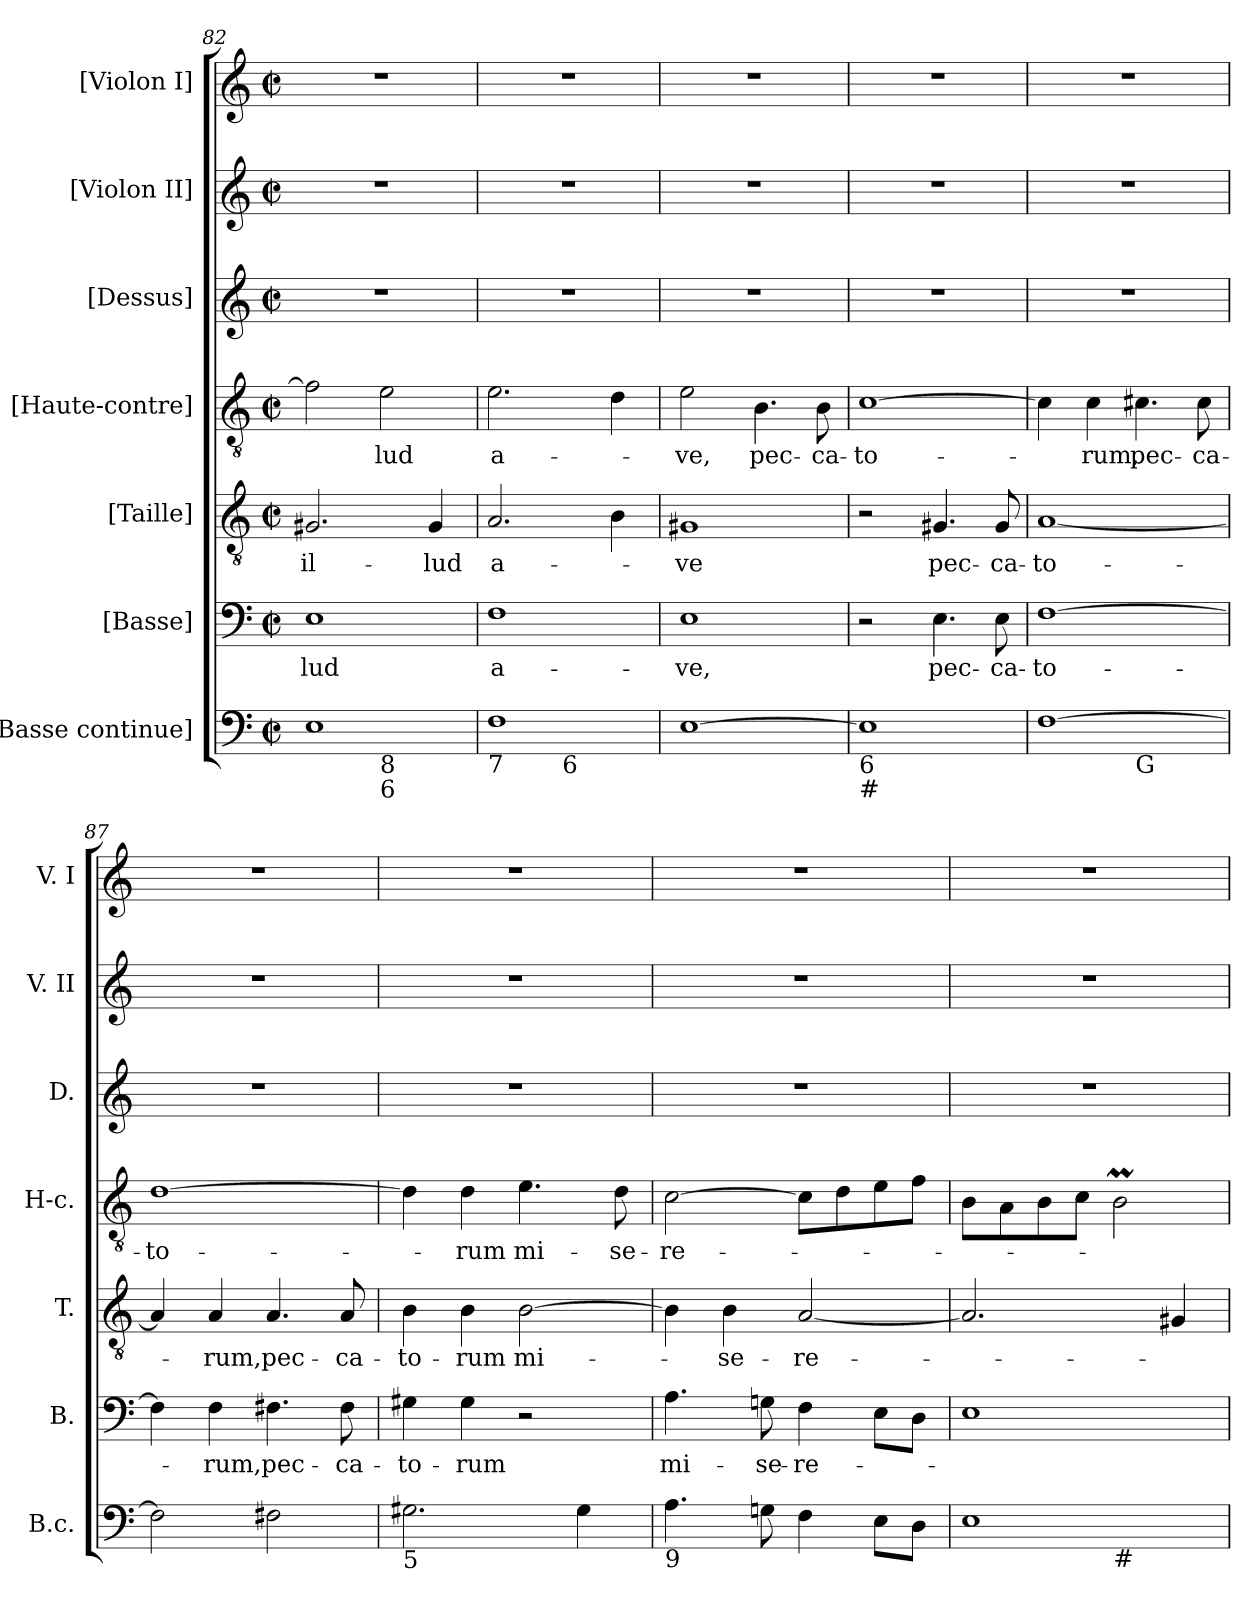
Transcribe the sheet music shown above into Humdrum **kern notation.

**kern	**kern	**text	**kern	**text	**kern	**text	**kern	**kern	**kern
*part7	*part6	*part6	*part5	*part5	*part4	*part4	*part3	*part2	*part1
*staff7	*staff6	*staff6	*staff5	*staff5	*staff4	*staff4	*staff3	*staff2	*staff1
*I"[Basse continue]	*I"[Basse]	*	*I"[Taille]	*	*I"[Haute-contre]	*	*I"[Dessus]	*I"[Violon II]	*I"[Violon I]
*I'B.c.	*I'B.	*	*I'T.	*	*I'H-c.	*	*I'D.	*I'V. II	*I'V. I
*clefF4	*clefF4	*	*clefGv2	*	*clefGv2	*	*clefG2	*clefG2	*clefG2
*	*	*	*ITrd7c12	*	*ITrd7c12	*	*	*	*
*k[]	*k[]	*	*k[]	*	*k[]	*	*k[]	*k[]	*k[]
*C:	*C:	*	*C:	*	*C:	*	*C:	*C:	*C:
*M2/2	*M2/2	*	*M2/2	*	*M2/2	*	*M2/2	*M2/2	*M2/2
*met(c|)	*met(c|)	*	*met(c|)	*	*met(c|)	*	*met(c|)	*met(c|)	*met(c|)
=82	=82	=82	=82	=82	=82	=82	=82	=82	=82
!LO:TX:b:t=9	!	!	!	!	!	!	!	!	!
!LO:TX:b:t=5#	!	!	!	!	!	!	!	!	!
!	!	!LO:LY:b	!	!LO:LY:b	!	!	!	!	!
*^	*	*	*	*	*	*	*	*	*
1E	2ryy	1E	-lud	2.GG#X/	il-	2F\]	.	1r	1r	1r
!	!LO:TX:b:t=8	!	!	!	!	!	!	!	!	!
!	!LO:TX:b:t=6	!	!	!	!	!	!	!	!	!
!	!	!	!	!	!	!	!LO:LY:b	!	!	!
.	2ryy	.	.	.	.	2E\	-lud	.	.	.
!	!	!	!	!	!LO:LY:b	!	!	!	!	!
.	.	.	.	4GG#/	-lud	.	.	.	.	.
=83	=83	=83	=83	=83	=83	=83	=83	=83	=83	=83
!LO:TX:b:t=7	!	!	!	!	!	!	!	!	!	!
!	!	!	!LO:LY:b	!	!LO:LY:b	!	!LO:LY:b	!	!	!
1F	2ryy	1F	a-	2.AA/	a-	2.E\	a-	1r	1r	1r
!	!LO:TX:b:t=6	!	!	!	!	!	!	!	!	!
.	2ryy	.	.	.	.	.	.	.	.	.
.	.	.	.	4BB\	.	4D\	.	.	.	.
=84	=84	=84	=84	=84	=84	=84	=84	=84	=84	=84
!LO:TX:b:t=#	!	!	!	!	!	!	!	!	!	!
!	!	!	!LO:LY:b	!	!LO:LY:b	!	!LO:LY:b	!	!	!
*v	*v	*	*	*	*	*	*	*	*	*
[>1E	1E	-ve,	1GG#X	-ve	2E\	-ve,	1r	1r	1r
!	!	!	!	!	!	!LO:LY:b	!	!	!
.	.	.	.	.	4.BB\	pec-	.	.	.
!	!	!	!	!	!	!LO:LY:b	!	!	!
.	.	.	.	.	8BB\	-ca-	.	.	.
=85	=85	=85	=85	=85	=85	=85	=85	=85	=85
!LO:TX:b:t=6	!	!	!	!	!	!	!	!	!
!LO:TX:b:t=#	!	!	!	!	!	!	!	!	!
!	!	!	!	!	!	!LO:LY:b	!	!	!
1E]	2r	.	2r	.	[>1C	-to-	1r	1r	1r
!	!	!LO:LY:b	!	!LO:LY:b	!	!	!	!	!
.	4.E\	pec-	4.GG#X/	pec-	.	.	.	.	.
!	!	!LO:LY:b	!	!LO:LY:b	!	!	!	!	!
.	8E\	-ca-	8GG#/	-ca-	.	.	.	.	.
!!LO:LB:g=z
=86	=86	=86	=86	=86	=86	=86	=86	=86	=86
!LO:TX:b:t=5	!	!	!	!	!	!	!	!	!
!	!	!LO:LY:b	!	!LO:LY:b	!	!	!	!	!
*^	*	*	*	*	*	*	*	*	*
[>1F	2ryy	[>1F	-to-	[<1AA	-to-	4C\]	.	1r	1r	1r
!	!	!	!	!	!	!	!LO:LY:b	!	!	!
.	.	.	.	.	.	4C\	-rum,	.	.	.
!	!LO:TX:b:t=G	!	!	!	!	!	!	!	!	!
!	!	!	!	!	!	!	!LO:LY:b	!	!	!
.	2ryy	.	.	.	.	4.C#X\	pec-	.	.	.
!	!	!	!	!	!	!	!LO:LY:b	!	!	!
.	.	.	.	.	.	8C#\	-ca-	.	.	.
=87	=87	=87	=87	=87	=87	=87	=87	=87	=87	=87
!LO:TX:b:t=6	!	!	!	!	!	!	!	!	!	!
!	!	!	!	!	!	!	!LO:LY:b	!	!	!
*v	*v	*	*	*	*	*	*	*	*	*
2F\]	4F\]	.	4AA/]	.	[>1D	-to-	1r	1r	1r
!	!	!LO:LY:b	!	!LO:LY:b	!	!	!	!	!
.	4F\	-rum,	4AA/	-rum,	.	.	.	.	.
!	!	!LO:LY:b	!	!LO:LY:b	!	!	!	!	!
2F#X\	4.F#X\	pec-	4.AA/	pec-	.	.	.	.	.
!	!	!LO:LY:b	!	!LO:LY:b	!	!	!	!	!
.	8F#\	-ca-	8AA/	-ca-	.	.	.	.	.
=88	=88	=88	=88	=88	=88	=88	=88	=88	=88
!LO:TX:b:t=5	!	!	!	!	!	!	!	!	!
!	!	!LO:LY:b	!	!LO:LY:b	!	!	!	!	!
2.G#X\	4G#X\	-to-	4BB\	-to-	4D\]	.	1r	1r	1r
!	!	!LO:LY:b	!	!LO:LY:b	!	!LO:LY:b	!	!	!
.	4G#\	-rum	4BB\	-rum	4D\	-rum	.	.	.
!	!	!	!	!LO:LY:b	!	!LO:LY:b	!	!	!
.	2r	.	[>2BB\	mi-	4.E\	mi-	.	.	.
4G#\	.	.	.	.	.	.	.	.	.
!	!	!	!	!	!	!LO:LY:b	!	!	!
.	.	.	.	.	8D\	-se-	.	.	.
=89	=89	=89	=89	=89	=89	=89	=89	=89	=89
!LO:TX:b:t=9	!	!	!	!	!	!	!	!	!
!	!	!LO:LY:b	!	!	!	!LO:LY:b	!	!	!
4.A\	4.A\	mi-	4BB\]	.	[>2C\	-re-	1r	1r	1r
!	!	!	!	!LO:LY:b	!	!	!	!	!
.	.	.	4BB\	-se-	.	.	.	.	.
!	!	!LO:LY:b	!	!	!	!	!	!	!
8Gn\	8Gn\	-se-	.	.	.	.	.	.	.
!	!	!LO:LY:b	!	!LO:LY:b	!	!	!	!	!
4F\	4F\	-re-	[<2AA/	-re-	8C\L]	.	.	.	.
.	.	.	.	.	8D\	.	.	.	.
8E\L	8E\L	.	.	.	8E\	.	.	.	.
8D\J	8D\J	.	.	.	8F\J	.	.	.	.
=90	=90	=90	=90	=90	=90	=90	=90	=90	=90
!LO:TX:b:t=5	!	!	!	!	!	!	!	!	!
!LO:TX:b:t=4	!	!	!	!	!	!	!	!	!
*^	*	*	*	*	*	*	*	*	*
1E	2ryy	1E	.	2.AA/]	.	8BB\L	.	1r	1r	1r
.	.	.	.	.	.	8AA\	.	.	.	.
.	.	.	.	.	.	8BB\	.	.	.	.
.	.	.	.	.	.	8C\J	.	.	.	.
!	!LO:TX:b:t=#	!	!	!	!	!	!	!	!	!
.	2ryy	.	.	.	.	2BBm\	.	.	.	.
.	.	.	.	4GG#X/	.	.	.	.	.	.
*v	*v	*	*	*	*	*	*	*	*	*
=	=	=	=	=	=	=	=	=	=
*-	*-	*-	*-	*-	*-	*-	*-	*-	*-
